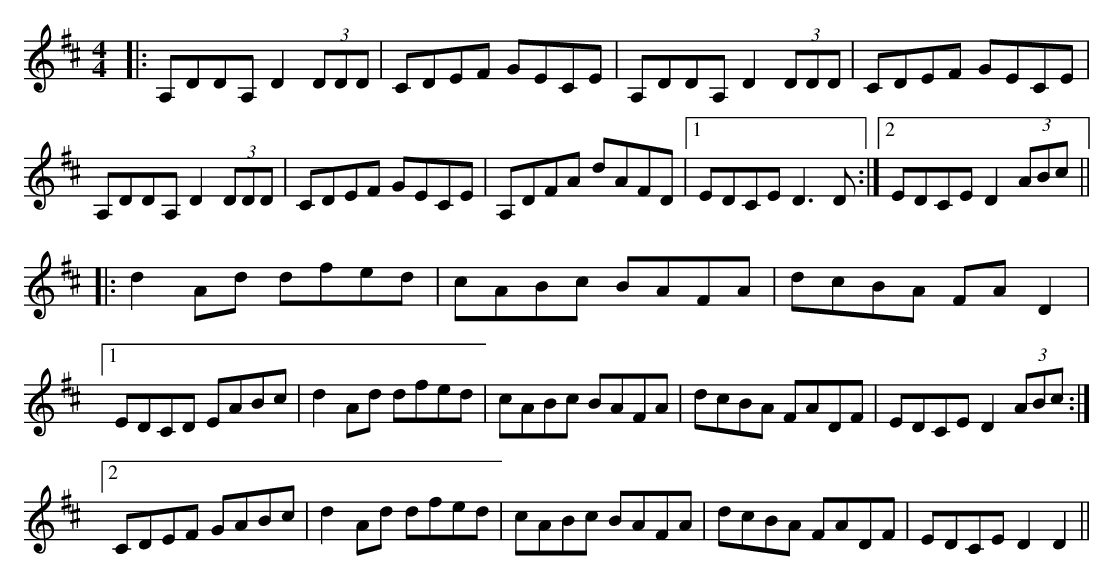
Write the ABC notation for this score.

X:1
M:4/4
K:D
|:A,DDA, D2 (3DDD|CDEF GECE|A,DDA, D2 (3DDD|CDEF GECE|
A,DDA, D2 (3DDD|CDEF GECE|A,DFA dAFD|1 EDCE D3D:|2 EDCE D2 (3ABc||
|:d2Ad dfed|cABc BAFA|dcBA FAD2|
[1EDCD EABc|d2Ad dfed|cABc BAFA|dcBA FADF|EDCE D2 (3ABc:|
[2CDEF GABc|d2Ad dfed|cABc BAFA|dcBA FADF|EDCE D2D2||
